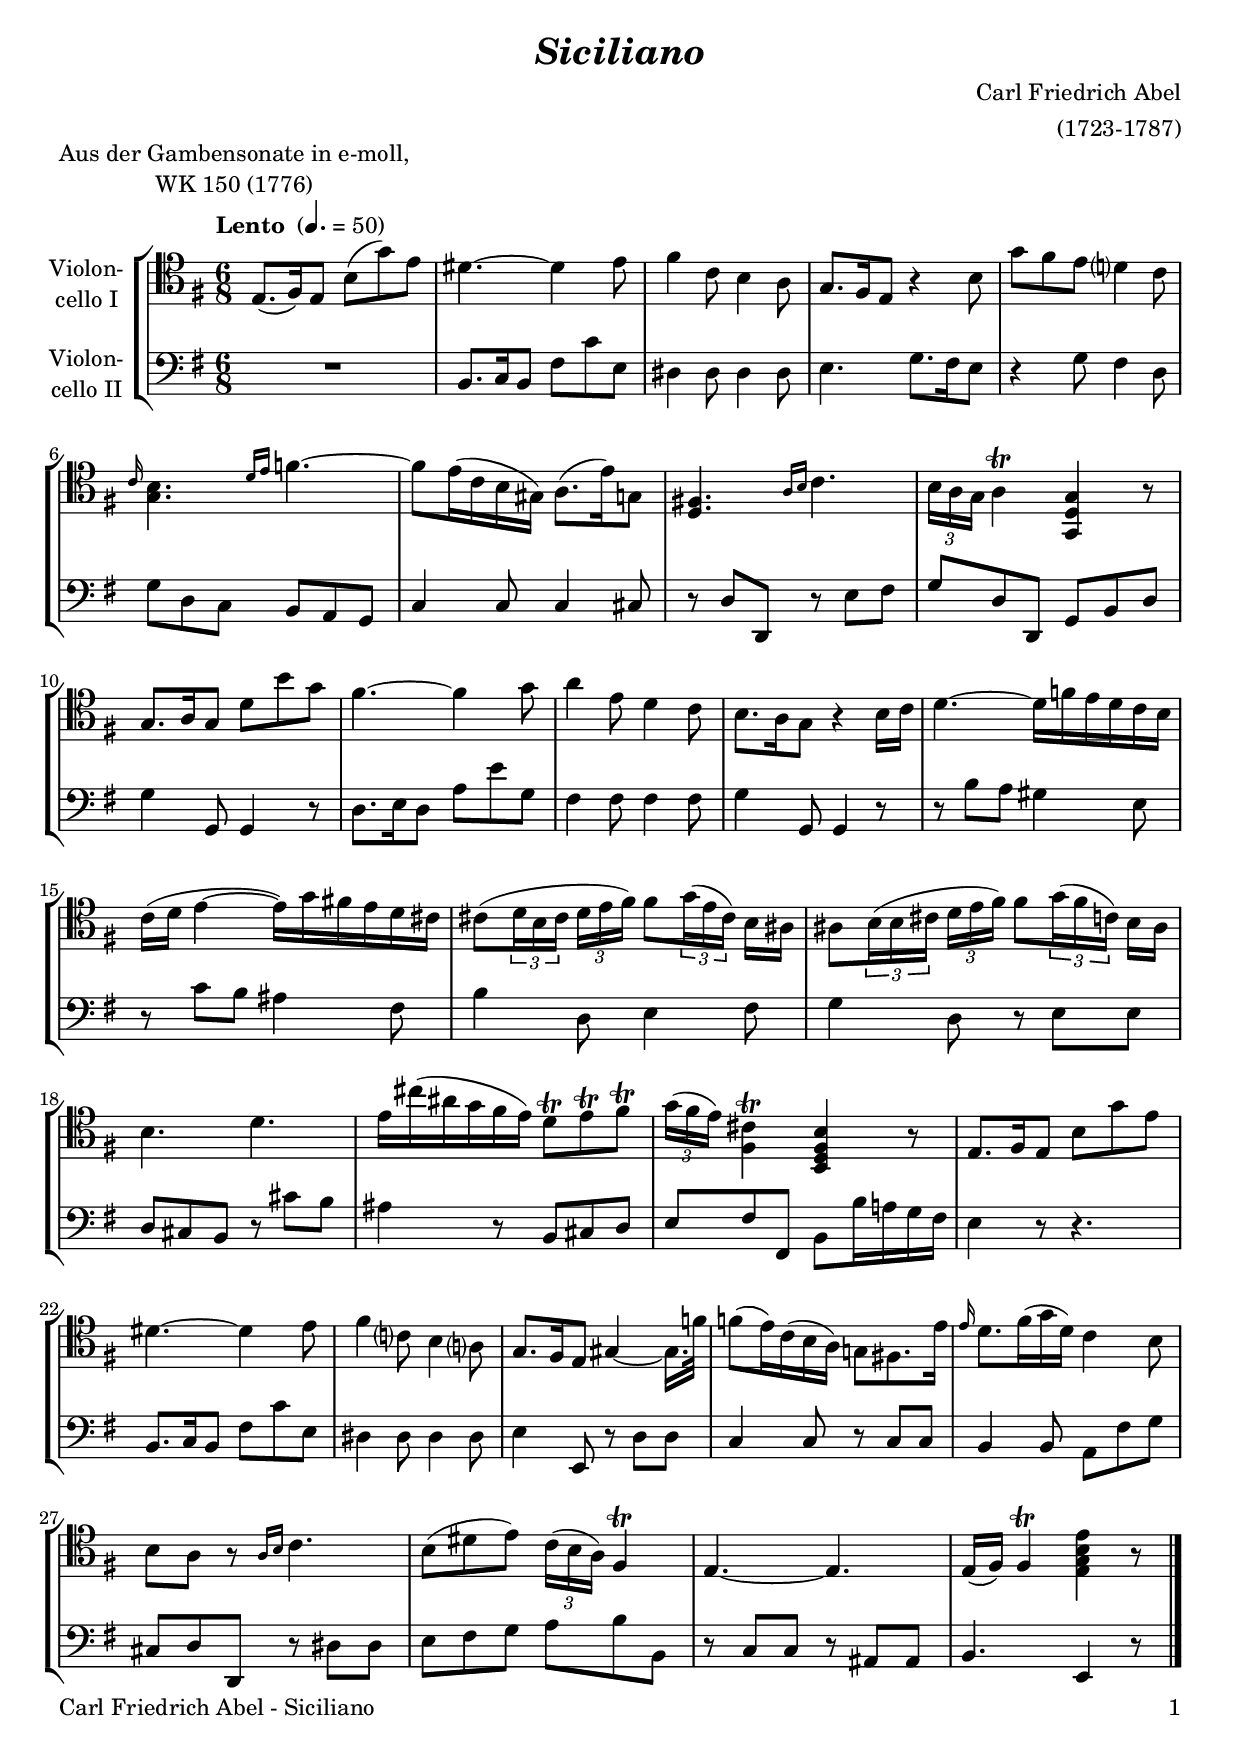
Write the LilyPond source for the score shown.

\version "2.18.2"
\include "deutsch.ly"
  
#(set-global-staff-size 20)

\header {
  title     = \markup \bold \italic "Siciliano"
  composer  = "Carl Friedrich Abel"
  arranger  = "(1723-1787)"
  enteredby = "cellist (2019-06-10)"
  piece     = \markup \center-column {
    "Aus der Gambensonate in e-moll,""WK 150 (1776)"
  }
}

voiceconsts = {
  \key e \minor
  \clef "bass"
  \time 6/8
%  \numericTimeSignature
  \compressFullBarRests
  % Set default beaming for all staves
%  \set Timing.beamExceptions = #'()
%  \set Timing.baseMoment     = #(ly:make-moment 1 4)
%  \set Timing.beatStructure  = #'(1 1 1)
  \tempo "Lento " 4.=50
}

micl = "clarinet"
mifl = "flute"
miob = "oboe"
mifh = "french horn"
misx = "tenor sax"
mist = "string ensemble 1"
miba = "cello"

va = \relative c {
  \voiceconsts
  \clef "tenor"
  
  e8.( fis16) e8 h'( g') e
  dis4.~ dis4 e8
  fis4 c8 h4 a8

  g8. fis16 e8 r4 h'8
  g' fis e d?4 c8
  \grace c16 <g h>4. \grace { d'16[ e] } f4.~
  f8 e16( c h gis) a8.( e'16) g,8

  <d fis!>4. \grace { a'16[ h] } c4.
  \tuplet 3/2 8 { h16 a g } a4\trill <g, d' g> r8

  g'8. a16 g8 d' h' g
  fis4.~ fis4 g8
  a4 e8 d4 c8
  h8. a16 g8 r4 h16 c

  d4.~ d16 f e d c h
  c( d e4~ e16) g fis! e d cis
  cis8(  \tuplet 3/2 8 { d16 h cis d[ e fis]) } fis8 \tuplet 3/2 8 { g16( e cis) } h[ ais]

  ais8 \tuplet 3/2 8 { h16( h cis d[ e fis]) } fis8 \tuplet 3/2 8 { g16( fis c) } h[ ais]
  h4. d

  e16 cis'( ais g fis e) d8\trill e\trill fis\trill
  \tuplet 3/2 8 { g16( fis e) } <fis, cis'>4\trill <h, d fis h> r8
  e8. fis16 e8 h' g' e

  dis4.~ dis4 e8
  fis4 c?8 h4 a?8
  g8. fis16 e8 gis4~ gis16. f'32
  f8( e16) c( h a) g!8 fis!8. e'16
  \grace e d8. fis16( g d) c4 h8
  h a r \grace { a16[ h] } c4.
  h8( dis e) \tuplet 3/2 8 { c16( h a) } fis4\trill

  e4.~ e
  e16( fis) fis4\trill <e g h e> r8 \bar "|."
}

vb = \relative c {
  \voiceconsts

  R2.
  h8. c16 h8 fis' c' e,
  dis4 dis8 dis4 dis8

  e4. g8. fis16 e8
  r4 g8 fis4 d8
  g d c h a g
  c4 c8 c4 cis8
  r d d, r e' fis
  g d d, g h d

  g4 g,8 g4 r8
  d'8. e16 d8 a' e' g,
  fis4 fis8 fis4 fis8
  g4 g,8 g4 r8

  r h' a gis4 e8
  r c' h ais4 fis8
  h4 d,8 e4 fis8

  g4 d8 r e e
  d cis h r cis' h

  ais4 r8 h, cis d
  e fis fis, h h'16 a! g fis
  e4 r8 r4.

  h8. c16 h8 fis' c' e,
  dis4 dis8 dis4 dis8
  e4 e,8 r d' d
  c4 c8 r c c
  
  h4 h8 a fis' g
  cis, d d, r dis' dis
  e fis g a h h,

  r c c r ais ais
  h4. e,4 r8 \bar "|."
}


music = \new StaffGroup <<
      \new Staff {
	\set Staff.midiInstrument = \miba
	\set Staff.instrumentName = \markup \center-column { "Violon-" "cello I" }
	\transpose e e { \va }
      }

      \new Staff {
	\set Staff.midiInstrument = \miba
	\set Staff.instrumentName = \markup \center-column { "Violon-" "cello II" }
	\transpose e e { \vb }
      }
>>

\book {
   \paper {
    print-page-number = ##t
    print-first-page-number = ##t
    oddHeaderMarkup = \markup \null
    evenHeaderMarkup = \markup \null
    oddFooterMarkup = \markup {
      \fill-line {
        \on-the-fly #print-page-number-check-first
        "Carl Friedrich Abel - Siciliano" \fromproperty #'page:page-number-string
      }
    }
    evenFooterMarkup = \oddFooterMarkup
  } \score {
    \music
    \layout {}
  }

  \score {
    \unfoldRepeats \music

    \midi {
      \context {
        \Score
      }
    }
  }
}
